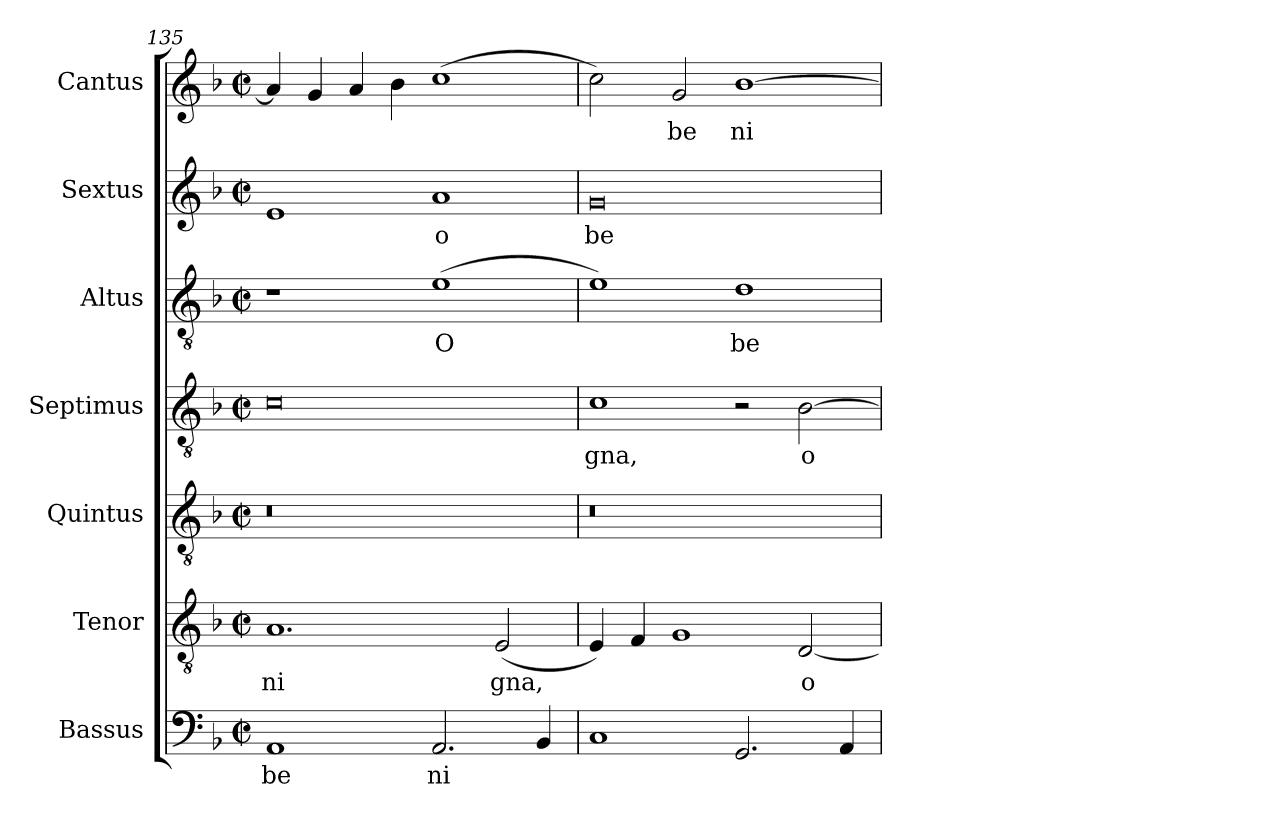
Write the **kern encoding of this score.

**kern	**text	**kern	**text	**kern	**kern	**text	**kern	**text	**kern	**text	**kern	**text
*part7	*part7	*part6	*part6	*part5	*part4	*part4	*part3	*part3	*part2	*part2	*part1	*part1
*staff7	*staff7	*staff6	*staff6	*staff5	*staff4	*staff4	*staff3	*staff3	*staff2	*staff2	*staff1	*staff1
*I"Bassus	*	*I"Tenor	*	*I"Quintus	*I"Septimus	*	*I"Altus	*	*I"Sextus	*	*I"Cantus	*
*clefF4	*	*clefGv2	*	*clefGv2	*clefGv2	*	*clefGv2	*	*clefG2	*	*clefG2	*
*k[b-]	*	*k[b-]	*	*k[b-]	*k[b-]	*	*k[b-]	*	*k[b-]	*	*k[b-]	*
*F:	*	*F:	*	*F:	*F:	*	*F:	*	*F:	*	*F:	*
*M2/2	*	*M2/2	*	*M2/2	*M2/2	*	*M2/2	*	*M2/2	*	*M2/2	*
*met(c|)	*	*met(c|)	*	*met(c|)	*met(c|)	*	*met(c|)	*	*met(c|)	*	*met(c|)	*
=135	=135	=135	=135	=135	=135	=135	=135	=135	=135	=135	=135	=135
!	!LO:LY:b:cj	!	!LO:LY:b:cj	!	!	!	!	!	!	!	!	!
1AA	be	1.A	ni	0r	0c	.	1r	.	1e	.	4a/]	.
.	.	.	.	.	.	.	.	.	.	.	4g/	.
.	.	.	.	.	.	.	.	.	.	.	4a/	.
.	.	.	.	.	.	.	.	.	.	.	4b-\	.
!	!LO:LY:b:cj	!	!	!	!	!	!	!LO:LY:b:cj	!	!LO:LY:b:cj	!	!
2.AA/	ni	.	.	.	.	.	(>1e	O	1a	o	(>1cc	.
!	!	!	!LO:LY:b	!	!	!	!	!	!	!	!	!
.	.	(<2E/	gna,	.	.	.	.	.	.	.	.	.
4BB-/	.	.	.	.	.	.	.	.	.	.	.	.
=136	=136	=136	=136	=136	=136	=136	=136	=136	=136	=136	=136	=136
!	!	!	!	!	!	!LO:LY:b:cj	!	!	!	!LO:LY:b:cj	!	!
1C	.	4E/)	.	0r	1c	-gna,	1e)	.	0g	be	2cc\)	.
.	.	4F/	.	.	.	.	.	.	.	.	.	.
!	!	!	!	!	!	!	!	!	!	!	!	!LO:LY:b:cj
.	.	1G	.	.	.	.	.	.	.	.	2g/	be
!	!	!	!	!	!	!	!	!LO:LY:b:cj	!	!	!	!LO:LY:b:cj
2.GG/	.	.	.	.	2r	.	1d	be	.	.	[>1b-	ni
!	!	!	!LO:LY:b:cj	!	!	!LO:LY:b:cj	!	!	!	!	!	!
.	.	[<2D/	o	.	[>2B-\	o	.	.	.	.	.	.
4AA/	.	.	.	.	.	.	.	.	.	.	.	.
=	=	=	=	=	=	=	=	=	=	=	=	=
*-	*-	*-	*-	*-	*-	*-	*-	*-	*-	*-	*-	*-
